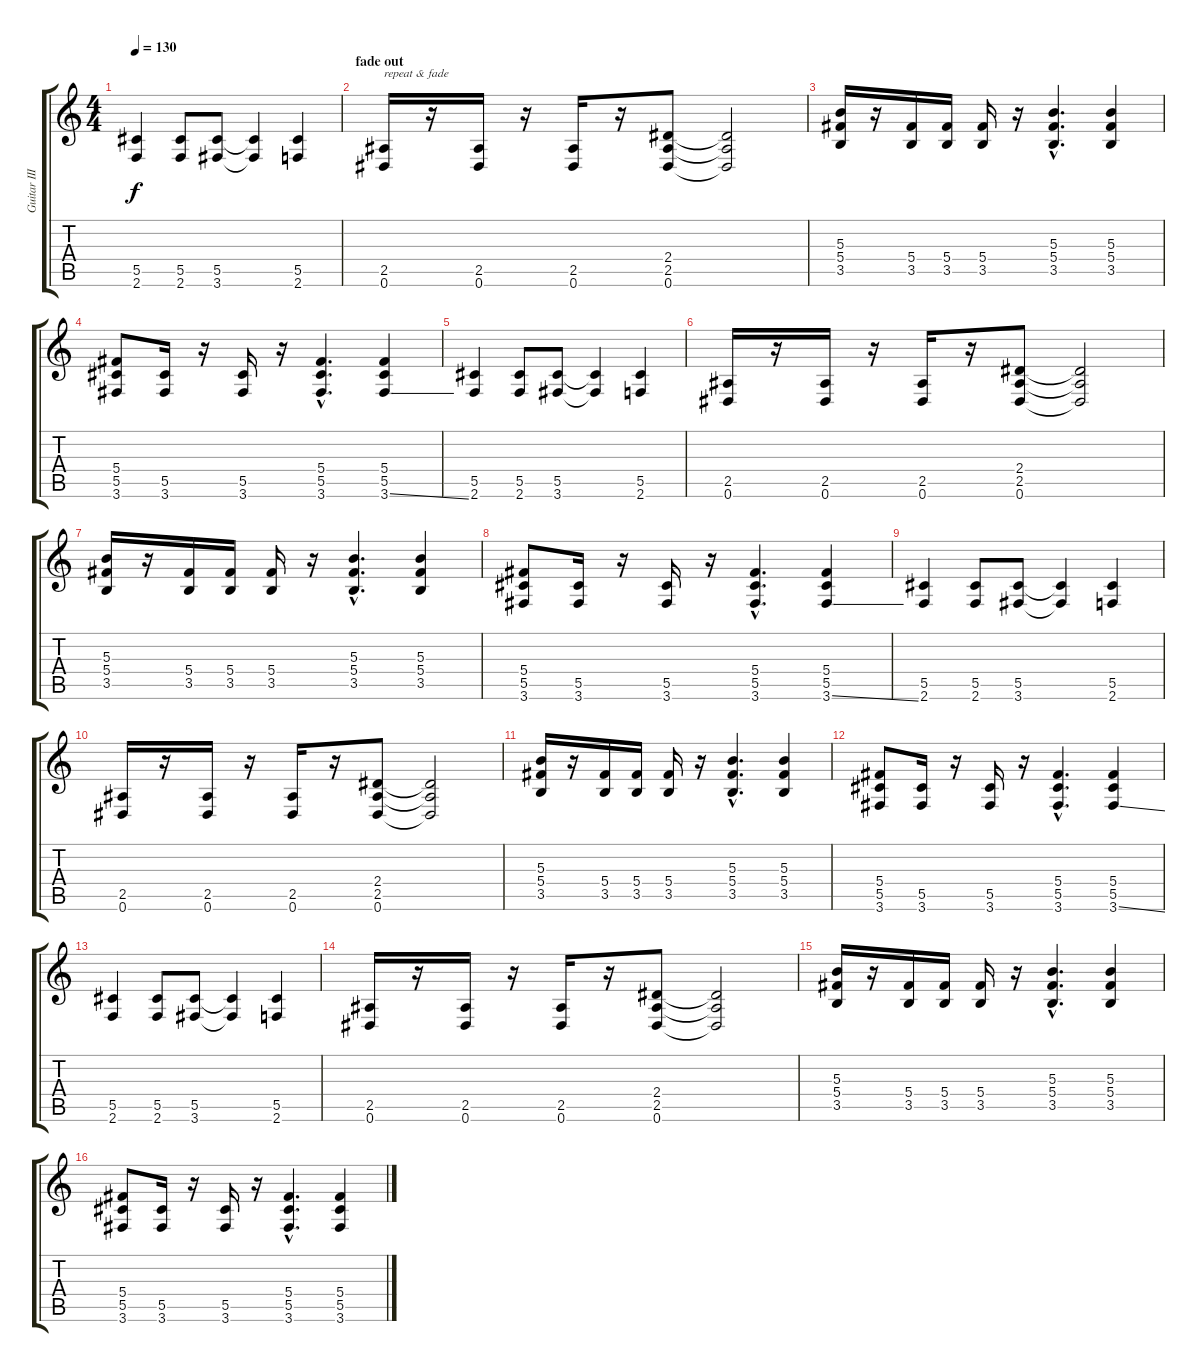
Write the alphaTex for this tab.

\track ("Guitar III (w/ dist.)" "Guitar III") {instrument overdrivenguitar}
\staff {score tabs}
\tuning (Eb4 Bb3 Gb3 Db3 Ab2 Eb2) {hide}
\ts (4 4)
\tempo 130
\clef g2
\ks c
(5.5 2.6).4{dy f} (5.5 2.6).8 (5.5 3.6).8 (5.5{t} 3.6{t}).4 (5.5 2.6).4 |
\section ("" "fade out")
(2.5 0.6).16{txt "repeat & fade"} r.16 (2.5 0.6).16 r.16 (2.5 0.6).16 r.16 (2.4 2.5 0.6).8 (2.4{t} 2.5{t} 0.6{t}).2 |
(5.3 5.4 3.5).16 r.16 (5.4 3.5).16 (5.4 3.5).16 (5.4 3.5).16 r.16 (5.3{hac} 5.4{hac} 3.5{hac}).4{d} (5.3 5.4 3.5).4 |
(5.4 5.5 3.6).8 (5.5 3.6).16 r.16 (5.5 3.6).16 r.16 (5.4{hac} 5.5{hac} 3.6{hac}).4{d} (5.4 5.5 3.6{ss}).4 |
(5.5 2.6).4 (5.5 2.6).8 (5.5 3.6).8 (5.5{t} 3.6{t}).4 (5.5 2.6).4 |
(2.5 0.6).16 r.16 (2.5 0.6).16 r.16 (2.5 0.6).16 r.16 (2.4 2.5 0.6).8 (2.4{t} 2.5{t} 0.6{t}).2 |
(5.3 5.4 3.5).16 r.16 (5.4 3.5).16 (5.4 3.5).16 (5.4 3.5).16 r.16 (5.3{hac} 5.4{hac} 3.5{hac}).4{d} (5.3 5.4 3.5).4 |
(5.4 5.5 3.6).8 (5.5 3.6).16 r.16 (5.5 3.6).16 r.16 (5.4{hac} 5.5{hac} 3.6{hac}).4{d} (5.4 5.5 3.6{ss}).4 |
(5.5 2.6).4{volume 15} (5.5 2.6).8 (5.5 3.6).8 (5.5{t} 3.6{t}).4 (5.5 2.6).4 |
(2.5 0.6).16{volume 13} r.16 (2.5 0.6).16 r.16 (2.5 0.6).16 r.16 (2.4 2.5 0.6).8 (2.4{t} 2.5{t} 0.6{t}).2 |
(5.3 5.4 3.5).16{volume 11} r.16 (5.4 3.5).16 (5.4 3.5).16 (5.4 3.5).16 r.16 (5.3{hac} 5.4{hac} 3.5{hac}).4{d} (5.3 5.4 3.5).4 |
(5.4 5.5 3.6).8{volume 9} (5.5 3.6).16 r.16 (5.5 3.6).16 r.16 (5.4{hac} 5.5{hac} 3.6{hac}).4{d} (5.4 5.5 3.6{ss}).4 |
(5.5 2.6).4{volume 7} (5.5 2.6).8 (5.5 3.6).8 (5.5{t} 3.6{t}).4 (5.5 2.6).4 |
(2.5 0.6).16{volume 5} r.16 (2.5 0.6).16 r.16 (2.5 0.6).16 r.16 (2.4 2.5 0.6).8 (2.4{t} 2.5{t} 0.6{t}).2 |
(5.3 5.4 3.5).16{volume 3} r.16 (5.4 3.5).16 (5.4 3.5).16 (5.4 3.5).16 r.16 (5.3{hac} 5.4{hac} 3.5{hac}).4{d} (5.3 5.4 3.5).4 |
(5.4 5.5 3.6).8{volume 1} (5.5 3.6).16 r.16 (5.5 3.6).16 r.16 (5.4{hac} 5.5{hac} 3.6{hac}).4{d} (5.4 5.5 3.6{ss}).4
